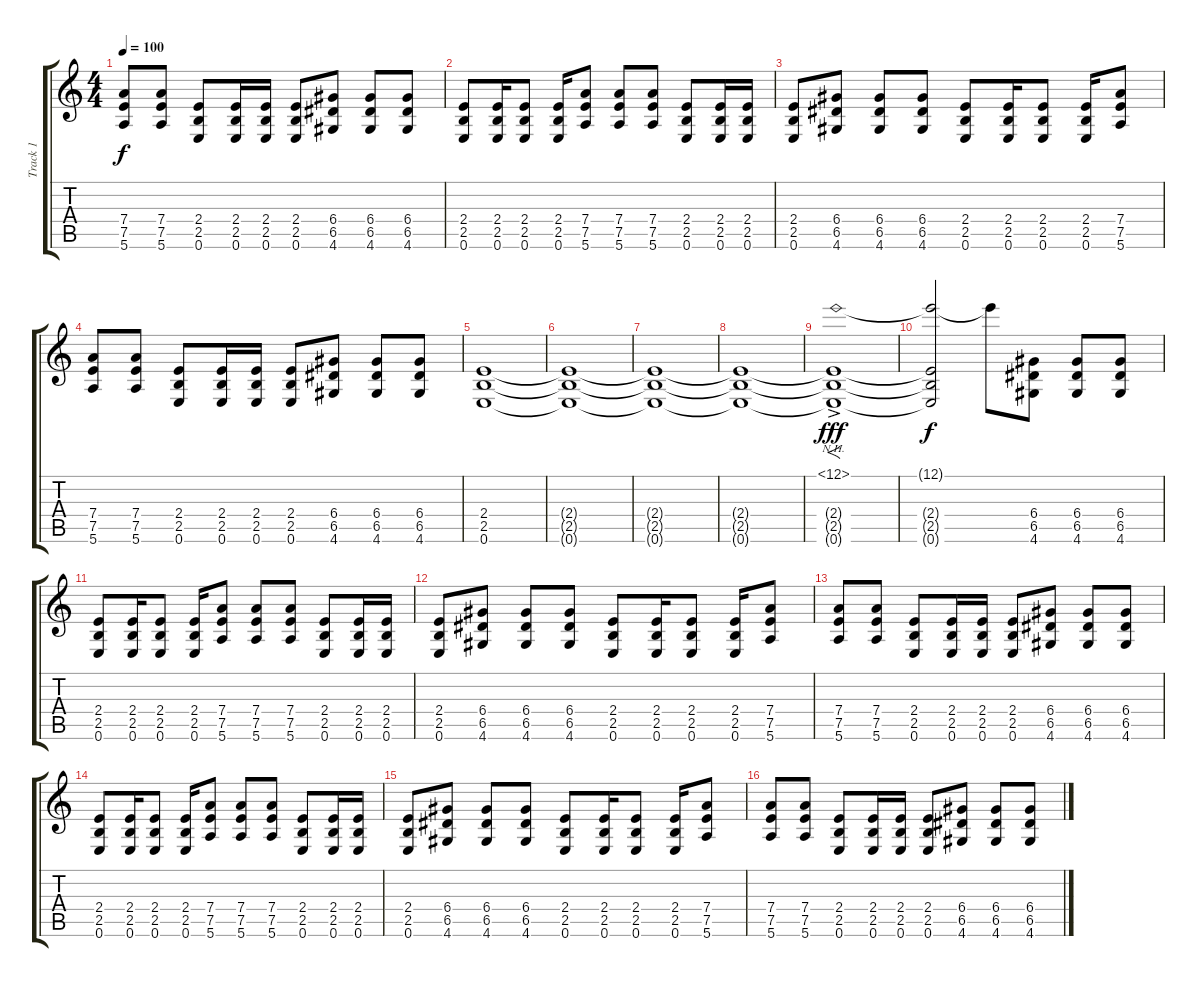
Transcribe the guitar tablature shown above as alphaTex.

\track ("Track 1" "Track 1") {instrument overdrivenguitar}
\staff {score tabs}
\tuning (E4 B3 G3 D3 A2 E2) {hide}
\ts (4 4)
\tempo 100
\clef g2
\ks c
(7.4 7.5 5.6).8{dy f} (7.4 7.5 5.6).8 (2.4 2.5 0.6).8 (2.4 2.5 0.6).16 (2.4 2.5 0.6).16 (2.4 2.5 0.6).8 (6.4 6.5 4.6).8 (6.4 6.5 4.6).8 (6.4 6.5 4.6).8 |
(2.4 2.5 0.6).8 (2.4 2.5 0.6).16 (2.4 2.5 0.6).8 (2.4 2.5 0.6).16 (7.4 7.5 5.6).8 (7.4 7.5 5.6).8 (7.4 7.5 5.6).8 (2.4 2.5 0.6).8 (2.4 2.5 0.6).16 (2.4 2.5 0.6).16 |
(2.4 2.5 0.6).8 (6.4 6.5 4.6).8 (6.4 6.5 4.6).8 (6.4 6.5 4.6).8 (2.4 2.5 0.6).8 (2.4 2.5 0.6).16 (2.4 2.5 0.6).8 (2.4 2.5 0.6).16 (7.4 7.5 5.6).8 |
(7.4 7.5 5.6).8 (7.4 7.5 5.6).8 (2.4 2.5 0.6).8 (2.4 2.5 0.6).16 (2.4 2.5 0.6).16 (2.4 2.5 0.6).8 (6.4 6.5 4.6).8 (6.4 6.5 4.6).8 (6.4 6.5 4.6).8 |
(2.4 2.5 0.6).1 |
(2.4{t} 2.5{t} 0.6{t}).1 |
(2.4{t} 2.5{t} 0.6{t}).1 |
(2.4{t} 2.5{t} 0.6{t}).1 |
(12.1{nh ac} 2.4{t} 2.5{t} 0.6{t}).1{f dy fff} |
(12.1{t} 2.4{t} 2.5{t} 0.6{t}).2{dy f} 12.1{t}.8 (6.4 6.5 4.6).8 (6.4 6.5 4.6).8 (6.4 6.5 4.6).8 |
(2.4 2.5 0.6).8 (2.4 2.5 0.6).16 (2.4 2.5 0.6).8 (2.4 2.5 0.6).16 (7.4 7.5 5.6).8 (7.4 7.5 5.6).8 (7.4 7.5 5.6).8 (2.4 2.5 0.6).8 (2.4 2.5 0.6).16 (2.4 2.5 0.6).16 |
(2.4 2.5 0.6).8 (6.4 6.5 4.6).8 (6.4 6.5 4.6).8 (6.4 6.5 4.6).8 (2.4 2.5 0.6).8 (2.4 2.5 0.6).16 (2.4 2.5 0.6).8 (2.4 2.5 0.6).16 (7.4 7.5 5.6).8 |
(7.4 7.5 5.6).8 (7.4 7.5 5.6).8 (2.4 2.5 0.6).8 (2.4 2.5 0.6).16 (2.4 2.5 0.6).16 (2.4 2.5 0.6).8 (6.4 6.5 4.6).8 (6.4 6.5 4.6).8 (6.4 6.5 4.6).8 |
(2.4 2.5 0.6).8 (2.4 2.5 0.6).16 (2.4 2.5 0.6).8 (2.4 2.5 0.6).16 (7.4 7.5 5.6).8 (7.4 7.5 5.6).8 (7.4 7.5 5.6).8 (2.4 2.5 0.6).8 (2.4 2.5 0.6).16 (2.4 2.5 0.6).16 |
(2.4 2.5 0.6).8 (6.4 6.5 4.6).8 (6.4 6.5 4.6).8 (6.4 6.5 4.6).8 (2.4 2.5 0.6).8 (2.4 2.5 0.6).16 (2.4 2.5 0.6).8 (2.4 2.5 0.6).16 (7.4 7.5 5.6).8 |
(7.4 7.5 5.6).8 (7.4 7.5 5.6).8 (2.4 2.5 0.6).8 (2.4 2.5 0.6).16 (2.4 2.5 0.6).16 (2.4 2.5 0.6).8 (6.4 6.5 4.6).8 (6.4 6.5 4.6).8 (6.4 6.5 4.6).8
